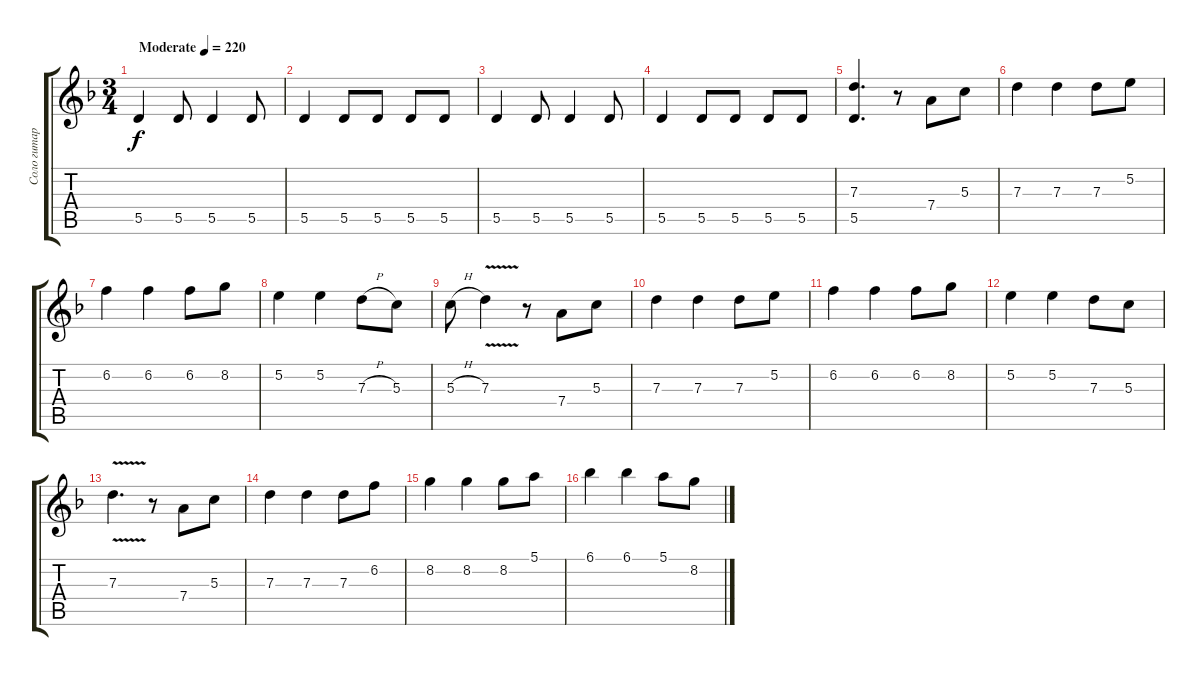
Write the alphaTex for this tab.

\track ("Соло гитара" "Соло гитар") {instrument acousticguitarsteel}
\staff {score tabs}
\tuning (E4 B3 G3 D3 A2 E2) {hide}
\ts (3 4)
\tempo (220 "Moderate")
\clef g2
\ks f
5.5.4{dy f instrument acousticguitarsteel} 5.5.8 5.5.4 5.5.8 |
5.5.4 5.5.8 5.5.8 5.5.8 5.5.8 |
5.5.4 5.5.8 5.5.4 5.5.8 |
5.5.4 5.5.8 5.5.8 5.5.8 5.5.8 |
(7.3 5.5).4{d instrument overdrivenguitar} r.8 7.4.8 5.3.8 |
7.3.4 7.3.4 7.3.8 5.2.8 |
6.2.4 6.2.4 6.2.8 8.2.8 |
5.2.4 5.2.4 7.3{h}.8 5.3.8 |
5.3{h}.8 7.3{v}.4 r.8 7.4.8 5.3.8 |
7.3.4 7.3.4 7.3.8 5.2.8 |
6.2.4 6.2.4 6.2.8 8.2.8 |
5.2.4 5.2.4 7.3.8 5.3.8 |
7.3{v}.4{d} r.8 7.4.8 5.3.8 |
7.3.4 7.3.4 7.3.8 6.2.8 |
8.2.4 8.2.4 8.2.8 5.1.8 |
6.1.4 6.1.4 5.1.8 8.2.8
